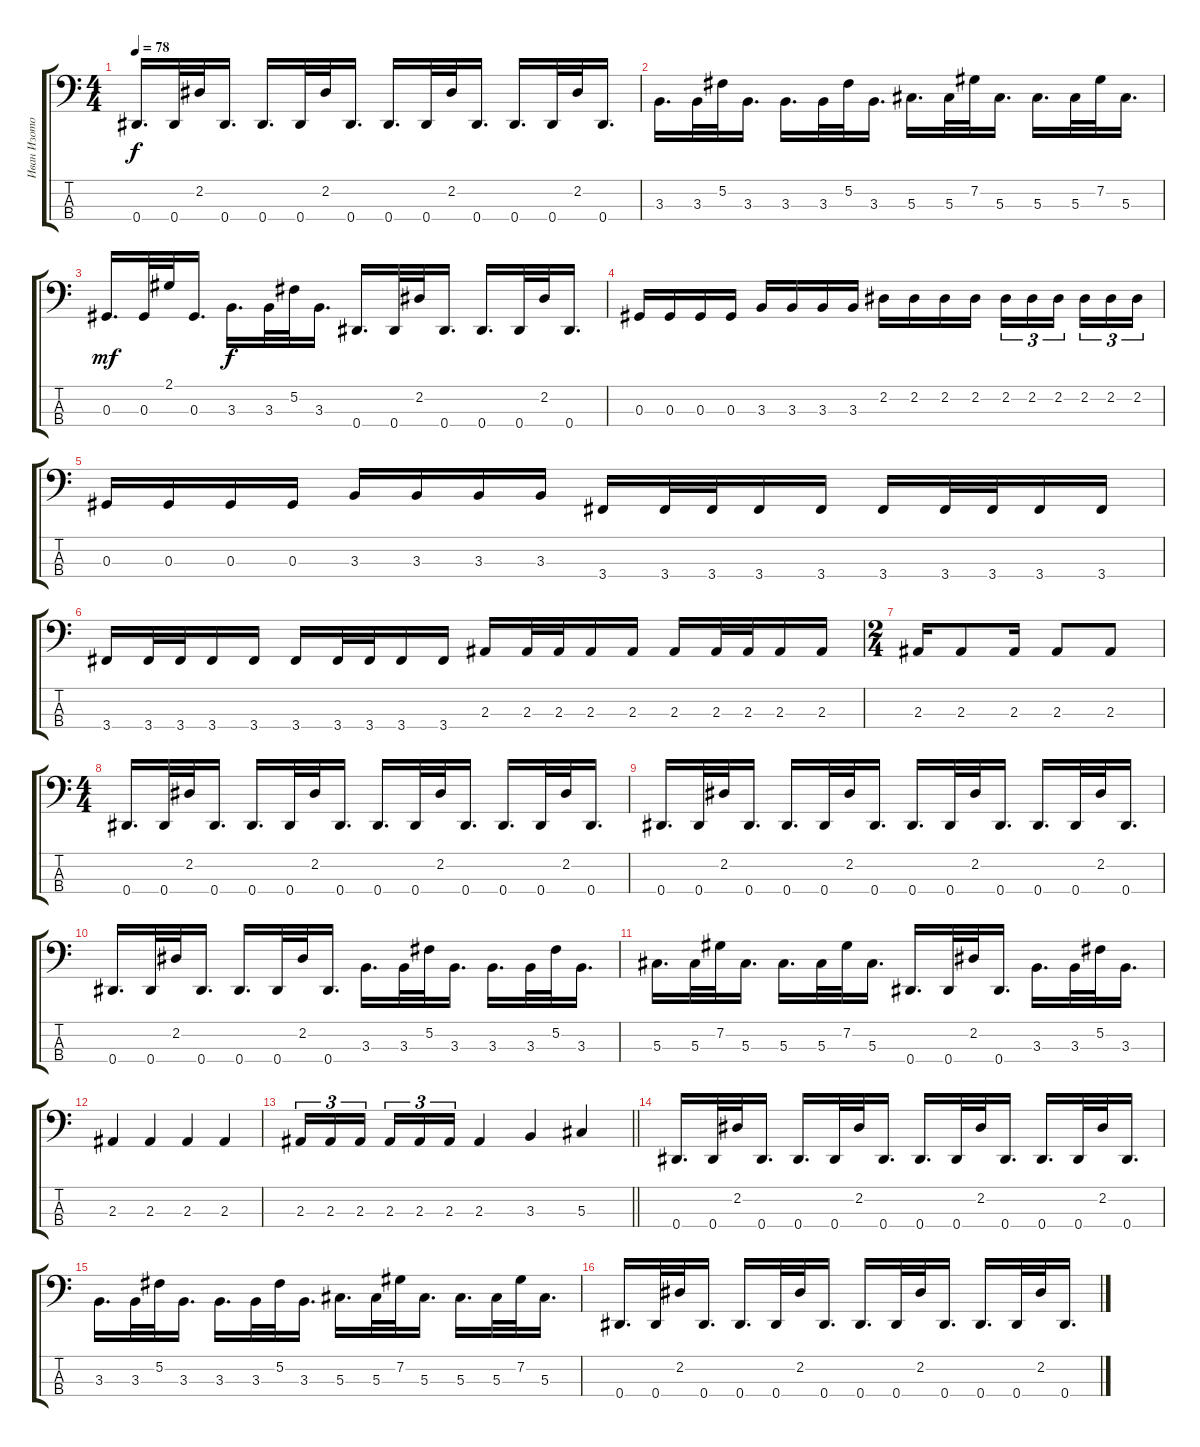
\track ("Иван Изотов" "Иван Изото") {instrument electricbasspick}
\staff {score tabs}
\tuning (Gb2 Db2 Ab1 Eb1) {hide}
\ts (4 4)
\tempo 78
\clef f4
\ks c
0.4.16{d dy f} 0.4.32 2.2.32 0.4.16{d} 0.4.16{d} 0.4.32 2.2.32 0.4.16{d} 0.4.16{d} 0.4.32 2.2.32 0.4.16{d} 0.4.16{d} 0.4.32 2.2.32 0.4.16{d} |
3.3.16{d} 3.3.32 5.2.32 3.3.16{d} 3.3.16{d} 3.3.32 5.2.32 3.3.16{d} 5.3.16{d} 5.3.32 7.2.32 5.3.16{d} 5.3.16{d} 5.3.32 7.2.32 5.3.16{d} |
0.3.16{d dy mf} 0.3.32 2.1.32 0.3.16{d} 3.3.16{d dy f} 3.3.32 5.2.32 3.3.16{d} 0.4.16{d} 0.4.32 2.2.32 0.4.16{d} 0.4.16{d} 0.4.32 2.2.32 0.4.16{d} |
0.3.16 0.3.16 0.3.16 0.3.16 3.3.16 3.3.16 3.3.16 3.3.16 2.2.16 2.2.16 2.2.16 2.2.16 2.2.16{tu (3 2)} 2.2.16{tu (3 2)} 2.2.16{tu (3 2) beam splitsecondary} 2.2.16{tu (3 2)} 2.2.16{tu (3 2)} 2.2.16{tu (3 2)} |
0.3.16 0.3.16 0.3.16 0.3.16 3.3.16 3.3.16 3.3.16 3.3.16 3.4.16 3.4.32 3.4.32 3.4.16 3.4.16 3.4.16 3.4.32 3.4.32 3.4.16 3.4.16 |
3.4.16 3.4.32 3.4.32 3.4.16 3.4.16 3.4.16 3.4.32 3.4.32 3.4.16 3.4.16 2.3.16 2.3.32 2.3.32 2.3.16 2.3.16 2.3.16 2.3.32 2.3.32 2.3.16 2.3.16 |
\ts (2 4)
2.3.16 2.3.8 2.3.16 2.3.8 2.3.8 |
\ts (4 4)
0.4.16{d} 0.4.32 2.2.32 0.4.16{d} 0.4.16{d} 0.4.32 2.2.32 0.4.16{d} 0.4.16{d} 0.4.32 2.2.32 0.4.16{d} 0.4.16{d} 0.4.32 2.2.32 0.4.16{d} |
0.4.16{d} 0.4.32 2.2.32 0.4.16{d} 0.4.16{d} 0.4.32 2.2.32 0.4.16{d} 0.4.16{d} 0.4.32 2.2.32 0.4.16{d} 0.4.16{d} 0.4.32 2.2.32 0.4.16{d} |
0.4.16{d} 0.4.32 2.2.32 0.4.16{d} 0.4.16{d} 0.4.32 2.2.32 0.4.16{d} 3.3.16{d} 3.3.32 5.2.32 3.3.16{d} 3.3.16{d} 3.3.32 5.2.32 3.3.16{d} |
5.3.16{d} 5.3.32 7.2.32 5.3.16{d} 5.3.16{d} 5.3.32 7.2.32 5.3.16{d} 0.4.16{d} 0.4.32 2.2.32 0.4.16{d} 3.3.16{d} 3.3.32 5.2.32 3.3.16{d} |
2.3.4 2.3.4 2.3.4 2.3.4 |
\barLineRight lightlight
2.3.16{tu (3 2)} 2.3.16{tu (3 2)} 2.3.16{tu (3 2) beam splitsecondary} 2.3.16{tu (3 2)} 2.3.16{tu (3 2)} 2.3.16{tu (3 2)} 2.3.4 3.3.4 5.3.4 |
0.4.16{d} 0.4.32 2.2.32 0.4.16{d} 0.4.16{d} 0.4.32 2.2.32 0.4.16{d} 0.4.16{d} 0.4.32 2.2.32 0.4.16{d} 0.4.16{d} 0.4.32 2.2.32 0.4.16{d} |
3.3.16{d} 3.3.32 5.2.32 3.3.16{d} 3.3.16{d} 3.3.32 5.2.32 3.3.16{d} 5.3.16{d} 5.3.32 7.2.32 5.3.16{d} 5.3.16{d} 5.3.32 7.2.32 5.3.16{d} |
0.4.16{d} 0.4.32 2.2.32 0.4.16{d} 0.4.16{d} 0.4.32 2.2.32 0.4.16{d} 0.4.16{d} 0.4.32 2.2.32 0.4.16{d} 0.4.16{d} 0.4.32 2.2.32 0.4.16{d}
